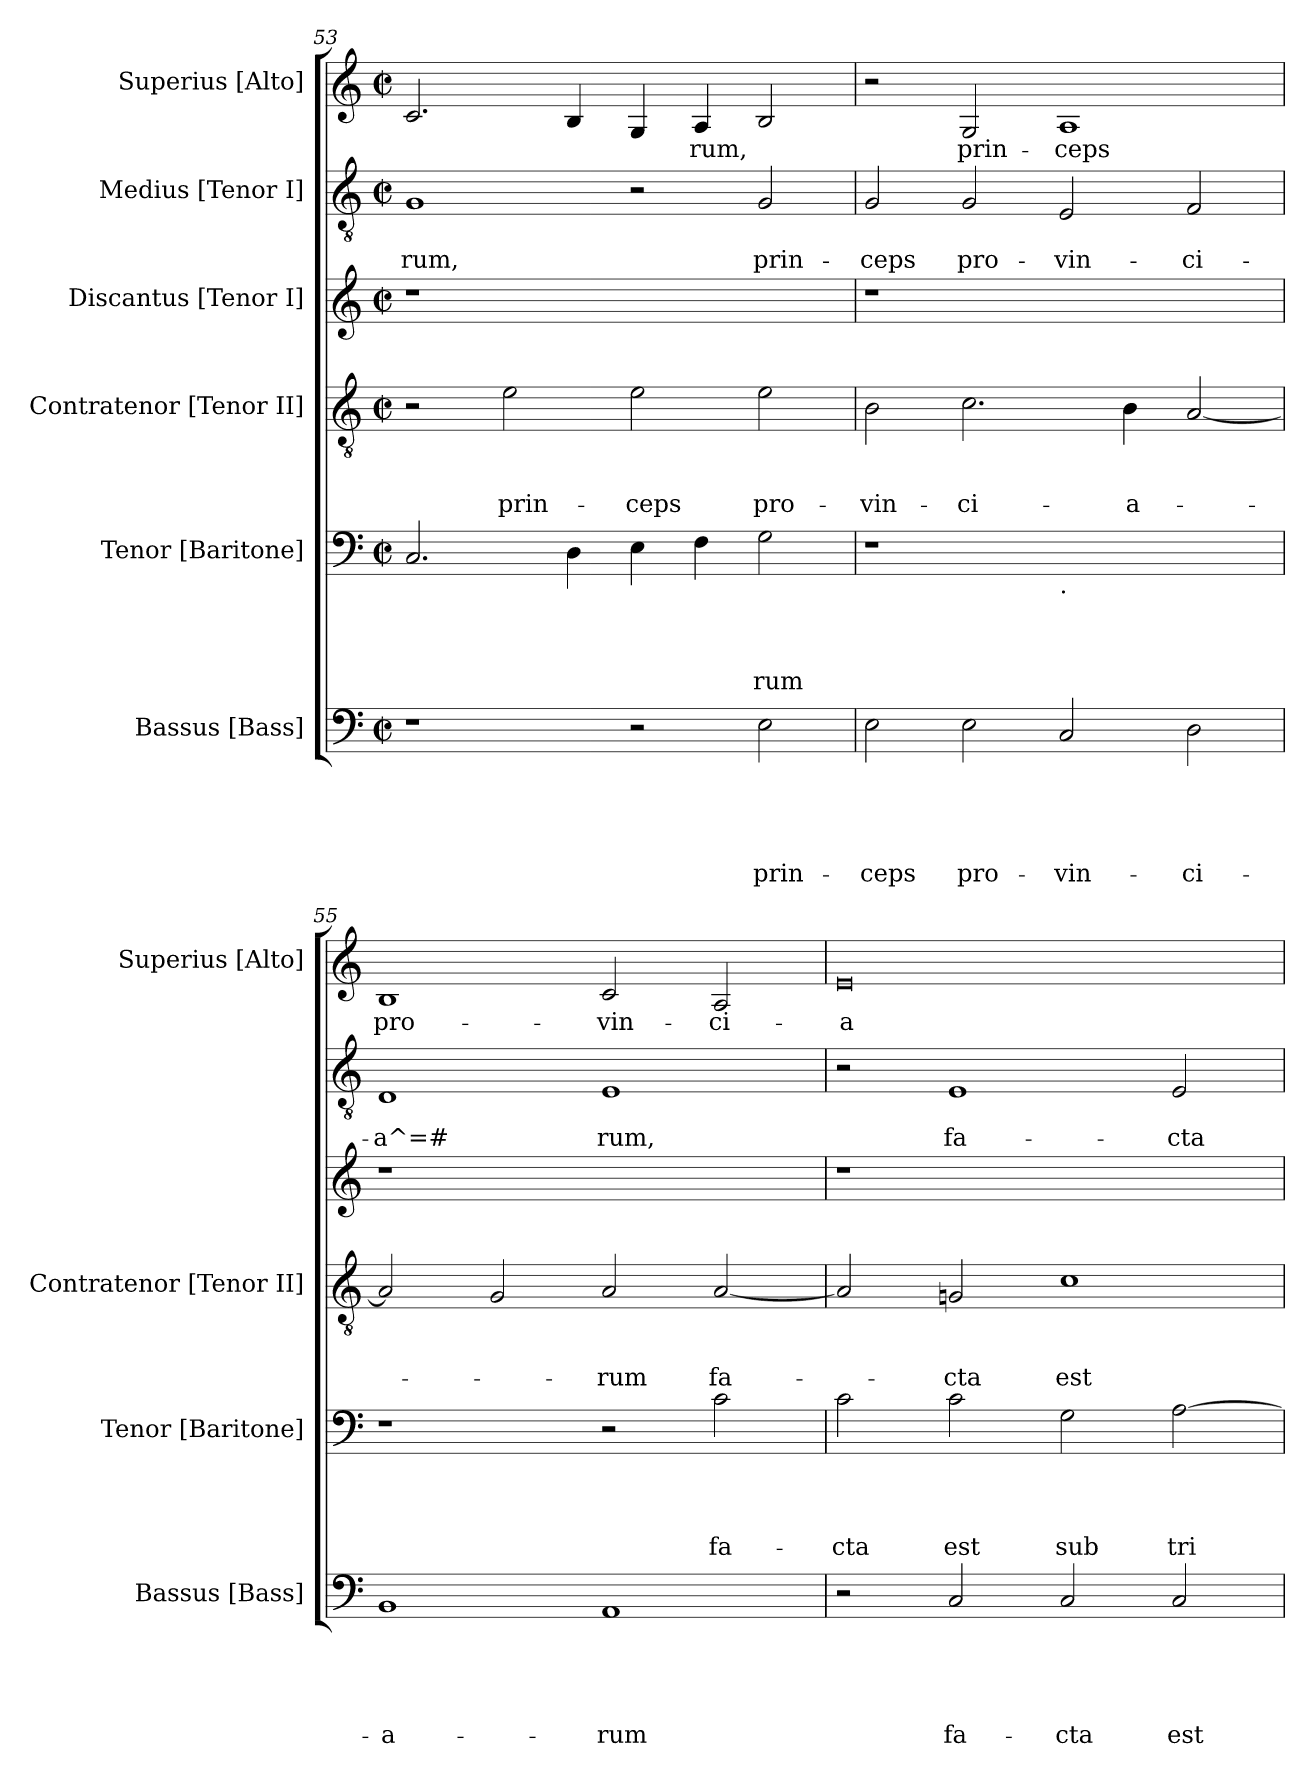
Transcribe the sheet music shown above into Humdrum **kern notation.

**kern	**text	**text	**text	**text	**text	**kern	**text	**text	**text	**text	**kern	**text	**text	**text	**kern	**kern	**text	**text	**kern	**text
*part6	*part6	*part6	*part6	*part6	*part6	*part5	*part5	*part5	*part5	*part5	*part4	*part4	*part4	*part4	*part3	*part2	*part2	*part2	*part1	*part1
*staff6	*staff6	*staff6	*staff6	*staff6	*staff6	*staff5	*staff5	*staff5	*staff5	*staff5	*staff4	*staff4	*staff4	*staff4	*staff3	*staff2	*staff2	*staff2	*staff1	*staff1
*I"Bassus [Bass]	*	*	*	*	*	*I"Tenor [Baritone]	*	*	*	*	*I"Contratenor [Tenor II]	*	*	*	*I"Discantus [Tenor I]	*I"Medius [Tenor I]	*	*	*I"Superius [Alto]	*
*I'Bassus [Bass]	*	*	*	*	*	*I'Tenor [Baritone]	*	*	*	*	*I'Contratenor [Tenor II]	*	*	*	*	*	*	*	*I'Superius [Alto]	*
*clefF4	*	*	*	*	*	*clefF4	*	*	*	*	*clefGv2	*	*	*	*clefG2	*clefGv2	*	*	*clefG2	*
*k[]	*	*	*	*	*	*k[]	*	*	*	*	*k[]	*	*	*	*k[]	*k[]	*	*	*k[]	*
*C:	*	*	*	*	*	*C:	*	*	*	*	*C:	*	*	*	*C:	*C:	*	*	*C:	*
*M2/2	*	*	*	*	*	*M2/2	*	*	*	*	*M2/2	*	*	*	*M2/2	*M2/2	*	*	*M2/2	*
*met(c|)	*	*	*	*	*	*met(c|)	*	*	*	*	*met(c|)	*	*	*	*met(c|)	*met(c|)	*	*	*met(c|)	*
=53	=53	=53	=53	=53	=53	=53	=53	=53	=53	=53	=53	=53	=53	=53	=53	=53	=53	=53	=53	=53
!	!	!	!	!	!	!	!	!	!	!	!	!	!	!	!	!	!	!LO:LY:b	!	!
1r	.	.	.	.	.	2.C/	.	.	.	.	2r	.	.	.	1r	1G	.	-rum,	2.c/	.
!	!	!	!	!	!	!	!	!	!	!	!	!	!	!LO:LY:b	!	!	!	!	!	!
.	.	.	.	.	.	.	.	.	.	.	2e\	.	.	prin-	.	.	.	.	.	.
.	.	.	.	.	.	4D\	.	.	.	.	.	.	.	.	.	.	.	.	4B/	.
!	!	!	!	!	!	!	!	!	!	!	!	!	!	!LO:LY:b	!	!	!	!	!	!
2r	.	.	.	.	.	4E\	.	.	.	.	2e\	.	.	-ceps	1ryy	2r	.	.	4G/	.
!	!	!	!	!	!	!	!	!	!	!	!	!	!	!	!	!	!	!	!	!LO:LY:b
.	.	.	.	.	.	4F\	.	.	.	.	.	.	.	.	.	.	.	.	4A/	-rum,
!	!	!	!	!	!LO:LY:b	!	!	!	!	!LO:LY:b	!	!	!	!LO:LY:b	!	!	!	!LO:LY:b	!	!
2E\	.	.	.	.	prin-	2G\	.	.	.	-rum	2e\	.	.	pro-	.	2G/	.	prin-	2B/	.
!!LO:LB:g=z
=54	=54	=54	=54	=54	=54	=54	=54	=54	=54	=54	=54	=54	=54	=54	=54	=54	=54	=54	=54	=54
!	!	!	!	!	!LO:LY:b	!	!	!	!	!	!	!	!	!LO:LY:b	!	!	!	!LO:LY:b	!	!
2E\	.	.	.	.	-ceps	1r	.	.	.	.	2B\	.	.	-vin-	1r	2G/	.	-ceps	2r	.
!	!	!	!	!	!LO:LY:b	!	!	!	!	!	!	!	!	!LO:LY:b	!	!	!	!LO:LY:b	!	!LO:LY:b
2E\	.	.	.	.	pro-	.	.	.	.	.	2.c\	.	.	-ci-	.	2G/	.	pro-	2G/	prin-
!	!	!	!	!	!	!LO:TX:b:t=.	!	!	!	!	!	!	!	!	!	!	!	!	!	!
!	!	!	!	!	!LO:LY:b	!	!	!	!	!	!	!	!	!	!	!	!	!LO:LY:b	!	!LO:LY:b
2C/	.	.	.	.	-vin-	1ryy	.	.	.	.	.	.	.	.	1ryy	2E/	.	-vin-	1A	-ceps
!	!	!	!	!	!	!	!	!	!	!	!	!	!	!LO:LY:b	!	!	!	!	!	!
.	.	.	.	.	.	.	.	.	.	.	4B\	.	.	-a-	.	.	.	.	.	.
!	!	!	!	!	!LO:LY:b	!	!	!	!	!	!	!	!	!	!	!	!	!LO:LY:b	!	!
2D\	.	.	.	.	-ci-	.	.	.	.	.	[<2A/	.	.	.	.	2F/	.	-ci-	.	.
=55	=55	=55	=55	=55	=55	=55	=55	=55	=55	=55	=55	=55	=55	=55	=55	=55	=55	=55	=55	=55
!	!	!	!	!	!LO:LY:b	!	!	!	!	!	!	!	!	!	!	!	!	!LO:LY:b	!	!LO:LY:b
1BB	.	.	.	.	-a-	1r	.	.	.	.	2A/]	.	.	.	1r	1D	.	-a^=#	1B	pro-
.	.	.	.	.	.	.	.	.	.	.	2G/	.	.	.	.	.	.	.	.	.
!	!	!	!	!	!LO:LY:b	!	!	!	!	!	!	!	!	!LO:LY:b	!	!	!	!LO:LY:b	!	!LO:LY:b
1AA	.	.	.	.	-rum	2r	.	.	.	.	2A/	.	.	-rum	1ryy	1E	.	rum,	2c/	-vin-
!	!	!	!	!	!	!	!	!	!	!LO:LY:b	!	!	!	!LO:LY:b	!	!	!	!	!	!LO:LY:b
.	.	.	.	.	.	2c\	.	.	.	fa-	[<2A/	.	.	fa-	.	.	.	.	2A/	-ci-
=56	=56	=56	=56	=56	=56	=56	=56	=56	=56	=56	=56	=56	=56	=56	=56	=56	=56	=56	=56	=56
!	!	!	!	!	!	!	!	!	!	!LO:LY:b	!	!	!	!	!	!	!	!	!	!LO:LY:b
2r	.	.	.	.	.	2c\	.	.	.	-cta	2A/]	.	.	.	1r	2r	.	.	0e	-a-
!	!	!	!	!	!LO:LY:b	!	!	!	!	!LO:LY:b	!	!	!	!LO:LY:b	!	!	!	!LO:LY:b	!	!
2C/	.	.	.	.	fa-	2c\	.	.	.	est	2Gn/	.	.	-cta	.	1E	.	fa-	.	.
!	!	!	!	!	!LO:LY:b	!	!	!	!	!LO:LY:b	!	!	!	!LO:LY:b	!	!	!	!	!	!
2C/	.	.	.	.	-cta	2G\	.	.	.	sub	1c	.	.	est	1ryy	.	.	.	.	.
!	!	!	!	!	!LO:LY:b	!	!	!	!	!LO:LY:b	!	!	!	!	!	!	!	!LO:LY:b	!	!
2C/	.	.	.	.	est	[>2A\	.	.	.	tri-	.	.	.	.	.	2E/	.	-cta	.	.
=	=	=	=	=	=	=	=	=	=	=	=	=	=	=	=	=	=	=	=	=
*-	*-	*-	*-	*-	*-	*-	*-	*-	*-	*-	*-	*-	*-	*-	*-	*-	*-	*-	*-	*-
